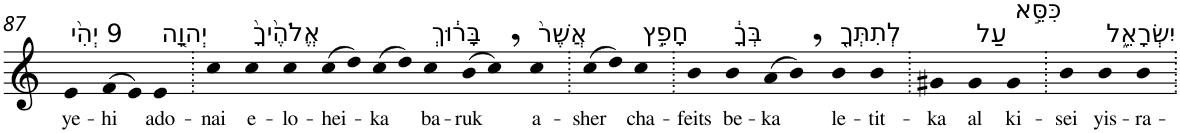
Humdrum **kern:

**kern	**text
*part1	*part1
*staff1	*staff1
*I"Piano	*
*I'Pno	*
!!LO:PB:g=z
*clefG2	*
*k[]	*
=87	=87
!LO:TX:a:t=9 יְהִ֨י	!
!	!LO:LY:b
4e	ye-
!	!LO:LY:b
(>8f	-hi
8e)	.
!LO:TX:a:t=יְהוָ֤ה	!
!	!LO:LY:b
4e	ado-
=88.	=88.
!	!LO:LY:b
4cc	-nai
!LO:TX:a:t=אֱלֹהֶ֙יךָ֙	!
!	!LO:LY:b
4cc	e-
!	!LO:LY:b
4cc	-lo-
!	!LO:LY:b
(>8cc	-hei-
8dd)	.
!	!LO:LY:b
(>8cc	-ka
8dd)	.
!LO:TX:a:t=בָּר֔וּךְ	!
!	!LO:LY:b
4cc	ba-
!	!LO:LY:b
(>8b	-ruk
8cc,)	.
!LO:TX:a:t=אֲשֶׁר֙	!
!	!LO:LY:b
4cc	a-
=89.	=89.
!	!LO:LY:b
(>8cc	-sher
8dd)	.
!LO:TX:a:t=חָפֵ֣ץ	!
!	!LO:LY:b
4cc	cha-
=90.	=90.
!	!LO:LY:b
4b	-feits
!LO:TX:a:t=בְּךָ֔	!
!	!LO:LY:b
4b	be-
!	!LO:LY:b
(>8a	-ka
8b,)	.
!LO:TX:a:t=לְתִתְּךָ֖	!
!	!LO:LY:b
4b	le-
!	!LO:LY:b
4b	-tit-
=91.	=91.
!	!LO:LY:b
4g#X	-ka
!LO:TX:a:t=עַל	!
!	!LO:LY:b
4g#	al
!LO:TX:a:t=כִּסֵּ֣א	!
!	!LO:LY:b
4g#	ki-
=92.	=92.
!	!LO:LY:b
4b	-sei
!LO:TX:a:t=יִשְׂרָאֵ֑ל	!
!	!LO:LY:b
4b	yis-
!	!LO:LY:b
4b	-ra-
=.	=.
*-	*-
